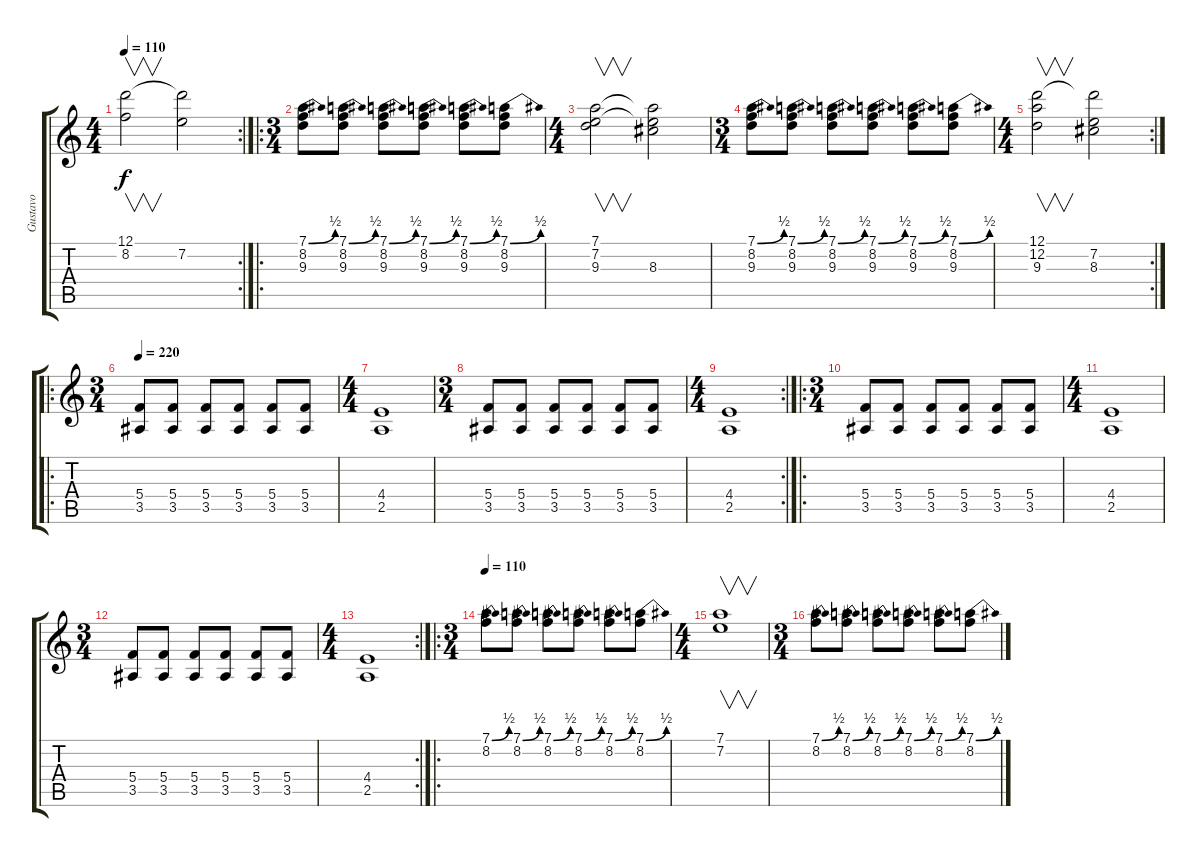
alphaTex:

\track ("Gustavo" "Gustavo") {instrument acousticguitarnylon}
\staff {score tabs}
\tuning (D4 A3 F3 C3 G2 D2) {hide}
\rc 2
\ts (4 4)
\tempo 110
\clef g2
\ks c
(12.1 8.2).2{v dy f} (12.1{t} 7.2).2 |
\ro
\ts (3 4)
(7.1{be (bend 0 0 60 2)} 8.2 9.3).8{volume 11 instrument distortionguitar} (7.1{be (bend 0 0 60 2)} 8.2 9.3).8 (7.1{be (bend 0 0 60 2)} 8.2 9.3).8 (7.1{be (bend 0 0 60 2)} 8.2 9.3).8 (7.1{be (bend 0 0 60 2)} 8.2 9.3).8 (7.1{be (bend 0 0 60 2)} 8.2 9.3).8 |
\ts (4 4)
(7.1 7.2 9.3).2{v} (7.1{t} 7.2{t} 8.3).2 |
\ts (3 4)
(7.1{be (bend 0 0 60 2)} 8.2 9.3).8 (7.1{be (bend 0 0 60 2)} 8.2 9.3).8 (7.1{be (bend 0 0 60 2)} 8.2 9.3).8 (7.1{be (bend 0 0 60 2)} 8.2 9.3).8 (7.1{be (bend 0 0 60 2)} 8.2 9.3).8 (7.1{be (bend 0 0 60 2)} 8.2 9.3).8 |
\rc 2
\ts (4 4)
(12.1 12.2 9.3).2{v} (12.1{t} 7.2 8.3).2 |
\ro
\ts (3 4)
\tempo 220
(5.4 3.5).8{volume 13 instrument overdrivenguitar} (5.4 3.5).8 (5.4 3.5).8 (5.4 3.5).8 (5.4 3.5).8 (5.4 3.5).8 |
\ts (4 4)
(4.4 2.5).1 |
\ts (3 4)
(5.4 3.5).8 (5.4 3.5).8 (5.4 3.5).8 (5.4 3.5).8 (5.4 3.5).8 (5.4 3.5).8 |
\rc 2
\ts (4 4)
(4.4 2.5).1 |
\ro
\ts (3 4)
(5.4 3.5).8 (5.4 3.5).8 (5.4 3.5).8 (5.4 3.5).8 (5.4 3.5).8 (5.4 3.5).8 |
\ts (4 4)
(4.4 2.5).1 |
\ts (3 4)
(5.4 3.5).8 (5.4 3.5).8 (5.4 3.5).8 (5.4 3.5).8 (5.4 3.5).8 (5.4 3.5).8 |
\rc 2
\ts (4 4)
(4.4 2.5).1 |
\ro
\ts (3 4)
\tempo 110
(7.1{be (bend 0 0 60 2)} 8.2).8{volume 11 instrument distortionguitar} (7.1{be (bend 0 0 60 2)} 8.2).8 (7.1{be (bend 0 0 60 2)} 8.2).8 (7.1{be (bend 0 0 60 2)} 8.2).8 (7.1{be (bend 0 0 60 2)} 8.2).8 (7.1{be (bend 0 0 60 2)} 8.2).8 |
\ts (4 4)
(7.1 7.2).1{v} |
\ts (3 4)
(7.1{be (bend 0 0 60 2)} 8.2).8 (7.1{be (bend 0 0 60 2)} 8.2).8 (7.1{be (bend 0 0 60 2)} 8.2).8 (7.1{be (bend 0 0 60 2)} 8.2).8 (7.1{be (bend 0 0 60 2)} 8.2).8 (7.1{be (bend 0 0 60 2)} 8.2).8
